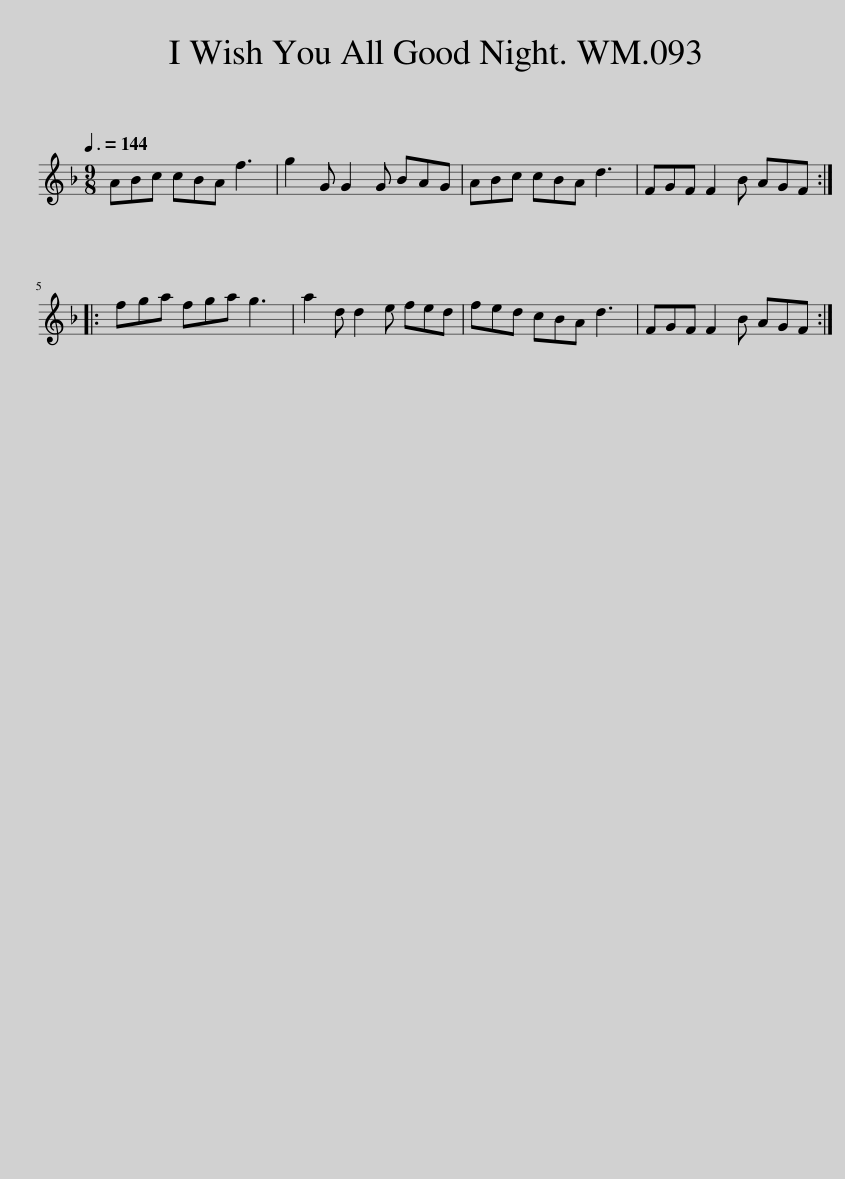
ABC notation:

X:1
L:1/8
Q:3/8=144
M:9/8
I:linebreak $
K:F
V:1 treble
V:1
 ABc cBA f3 | g2 G G2 G BAG | ABc cBA d3 | FGF F2 B AGF ::$ fga fga g3 | %5
 a2 d d2 e fed | fed cBA d3 | FGF F2 B AGF :| %8
